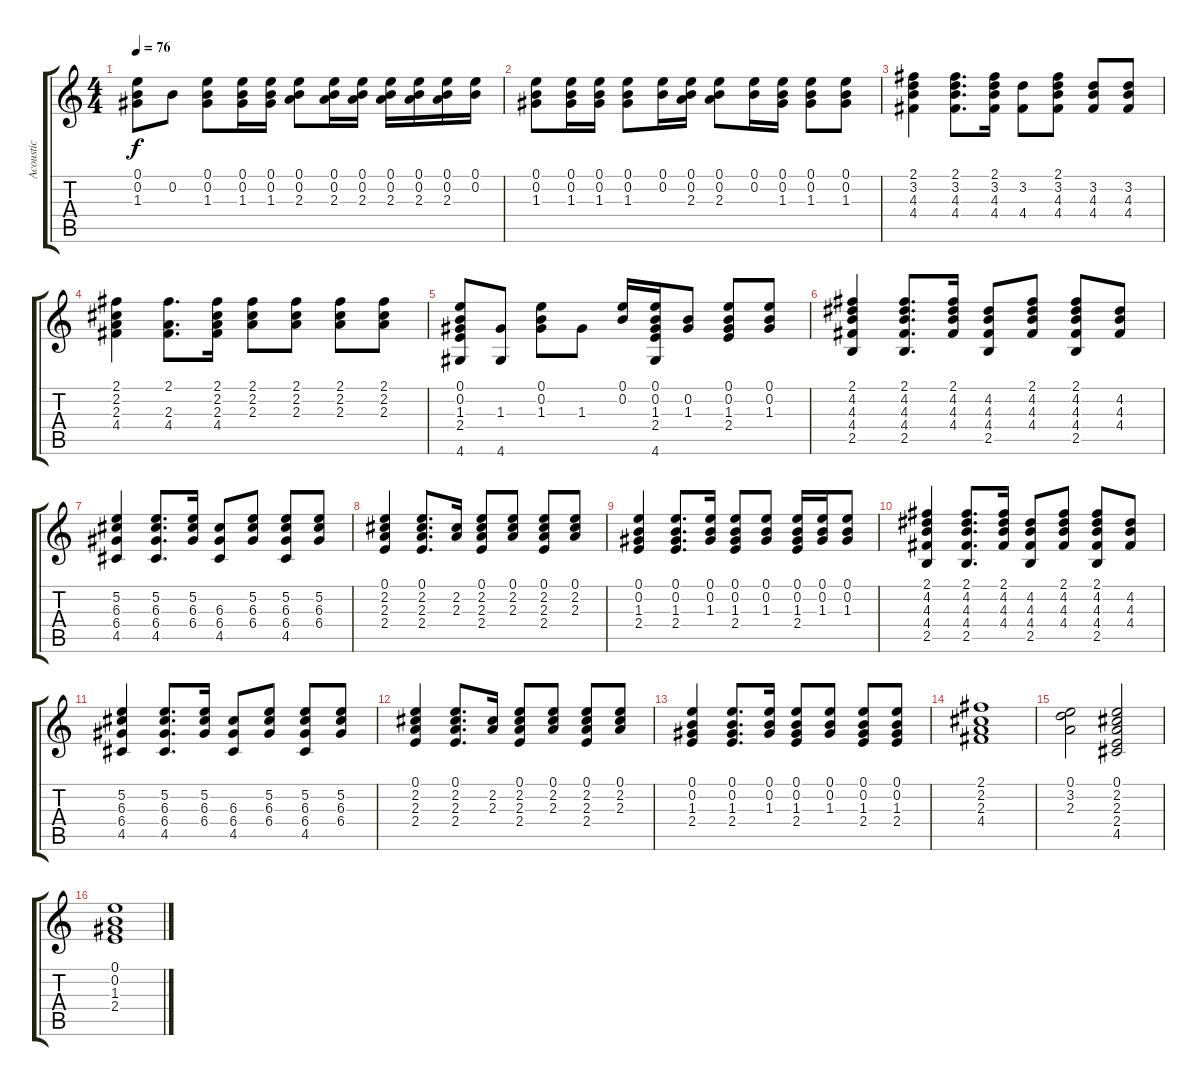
\track ("Acoustic" "Acoustic") {instrument acousticguitarsteel}
\staff {score tabs}
\tuning (E4 B3 G3 D3 A2 E2) {hide}
\ts (4 4)
\tempo 76
\clef g2
\ks c
(0.1 0.2 1.3).8{dy f} 0.2.8 (0.1 0.2 1.3).8 (0.1 0.2 1.3).16 (0.1 0.2 1.3).16 (0.1 0.2 2.3).8 (0.1 0.2 2.3).16 (0.1 0.2 2.3).16 (0.1 0.2 2.3).16 (0.1 0.2 2.3).16 (0.1 0.2 2.3).16 (0.1 0.2).16 |
(0.1 0.2 1.3).8 (0.1 0.2 1.3).16 (0.1 0.2 1.3).16 (0.1 0.2 1.3).8 (0.1 0.2).16 (0.1 0.2 2.3).16 (0.1 0.2 2.3).8 (0.1 0.2).16 (0.1 0.2 1.3).16 (0.1 0.2 1.3).8 (0.1 0.2 1.3).8 |
(2.1 3.2 4.3 4.4).4 (2.1 3.2 4.3 4.4).8{d} (2.1 3.2 4.3 4.4).16 (3.2 4.4).8 (2.1 3.2 4.3 4.4).8 (3.2 4.3 4.4).8 (3.2 4.3 4.4).8 |
(2.1 2.2 2.3 4.4).4 (2.1 2.3 4.4).8{d} (2.1 2.2 2.3 4.4).16 (2.1 2.2 2.3).8 (2.1 2.2 2.3).8 (2.1 2.2 2.3).8 (2.1 2.2 2.3).8 |
(0.1 0.2 1.3 2.4 4.6).8 (1.3 4.6).8 (0.1 0.2 1.3).8 1.3.8 (0.1 0.2).16 (0.1 0.2 1.3 2.4 4.6).16 (0.2 1.3).8 (0.1 0.2 1.3 2.4).8 (0.1 0.2 1.3).8 |
(2.1 4.2 4.3 4.4 2.5).4 (2.1 4.2 4.3 4.4 2.5).8{d} (2.1 4.2 4.3 4.4).16 (4.2 4.3 4.4 2.5).8 (2.1 4.2 4.3 4.4).8 (2.1 4.2 4.3 4.4 2.5).8 (4.2 4.3 4.4).8 |
(5.2 6.3 6.4 4.5).4 (5.2 6.3 6.4 4.5).8{d} (5.2 6.3 6.4).16 (6.3 6.4 4.5).8 (5.2 6.3 6.4).8 (5.2 6.3 6.4 4.5).8 (5.2 6.3 6.4).8 |
(0.1 2.2 2.3 2.4).4 (0.1 2.2 2.3 2.4).8{d} (2.2 2.3).16 (0.1 2.2 2.3 2.4).8 (0.1 2.2 2.3).8 (0.1 2.2 2.3 2.4).8 (0.1 2.2 2.3).8 |
(0.1 0.2 1.3 2.4).4 (0.1 0.2 1.3 2.4).8{d} (0.1 0.2 1.3).16 (0.1 0.2 1.3 2.4).8 (0.1 0.2 1.3).8 (0.1 0.2 1.3 2.4).16 (0.1 0.2 1.3).16 (0.1 0.2 1.3).8 |
(2.1 4.2 4.3 4.4 2.5).4 (2.1 4.2 4.3 4.4 2.5).8{d} (2.1 4.2 4.3 4.4).16 (4.2 4.3 4.4 2.5).8 (2.1 4.2 4.3 4.4).8 (2.1 4.2 4.3 4.4 2.5).8 (4.2 4.3 4.4).8 |
(5.2 6.3 6.4 4.5).4 (5.2 6.3 6.4 4.5).8{d} (5.2 6.3 6.4).16 (6.3 6.4 4.5).8 (5.2 6.3 6.4).8 (5.2 6.3 6.4 4.5).8 (5.2 6.3 6.4).8 |
(0.1 2.2 2.3 2.4).4 (0.1 2.2 2.3 2.4).8{d} (2.2 2.3).16 (0.1 2.2 2.3 2.4).8 (0.1 2.2 2.3).8 (0.1 2.2 2.3 2.4).8 (0.1 2.2 2.3).8 |
(0.1 0.2 1.3 2.4).4 (0.1 0.2 1.3 2.4).8{d} (0.1 0.2 1.3).16 (0.1 0.2 1.3 2.4).8 (0.1 0.2 1.3).8 (0.1 0.2 1.3 2.4).8 (0.1 0.2 1.3 2.4).8 |
(2.1 2.2 2.3 4.4).1 |
(0.1 3.2 2.3).2 (0.1 2.2 2.3 2.4 4.5).2 |
(0.1 0.2 1.3 2.4).1
